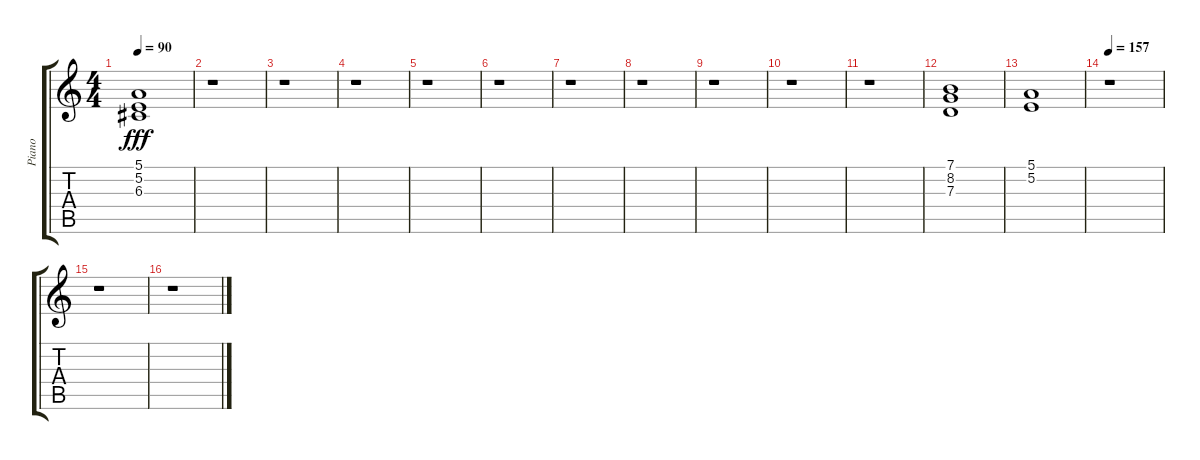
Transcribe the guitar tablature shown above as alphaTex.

\track ("Piano" "Piano") {instrument acousticgrandpiano}
\staff {score tabs}
\tuning (E4 B3 G3 D3 A2 E2) {hide}
\ts (4 4)
\tempo 90
\clef g2
\ks c
(5.1 5.2 6.3).1{dy fff} |
r.1 |
r.1 |
r.1 |
r.1 |
r.1 |
r.1 |
r.1 |
r.1 |
r.1 |
r.1 |
(7.1 8.2 7.3).1 |
(5.1 5.2).1 |
\tempo 157
r.1 |
r.1 |
r.1
